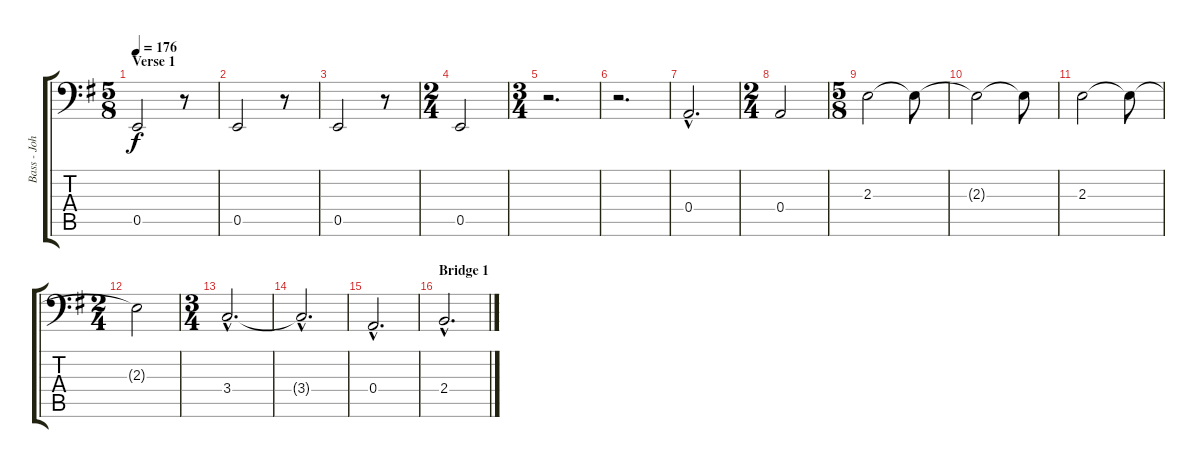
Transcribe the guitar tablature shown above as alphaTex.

\track ("Bass - John Myung" "Bass - Joh") {instrument electricbassfinger}
\staff {score tabs}
\tuning (C3 G2 D2 A1 E1 B0) {hide}
\ts (5 8)
\section ("" "Verse 1")
\tempo 176
\clef f4
\ks g
0.5.2{dy f} r.8 |
0.5.2 r.8 |
0.5.2 r.8 |
\ts (2 4)
0.5.2 |
\ts (3 4)
r.2{d} |
r.2{d} |
0.4{hac}.2{d} |
\ts (2 4)
0.4.2 |
\ts (5 8)
2.3.2 2.3{t}.8 |
2.3{t}.2 2.3{t}.8 |
2.3.2 2.3{t}.8 |
\ts (2 4)
2.3{t}.2 |
\ts (3 4)
3.4{hac}.2{d} |
3.4{hac t}.2{d} |
0.4{hac}.2{d} |
\section ("" "Bridge 1")
2.4{hac}.2{d}
